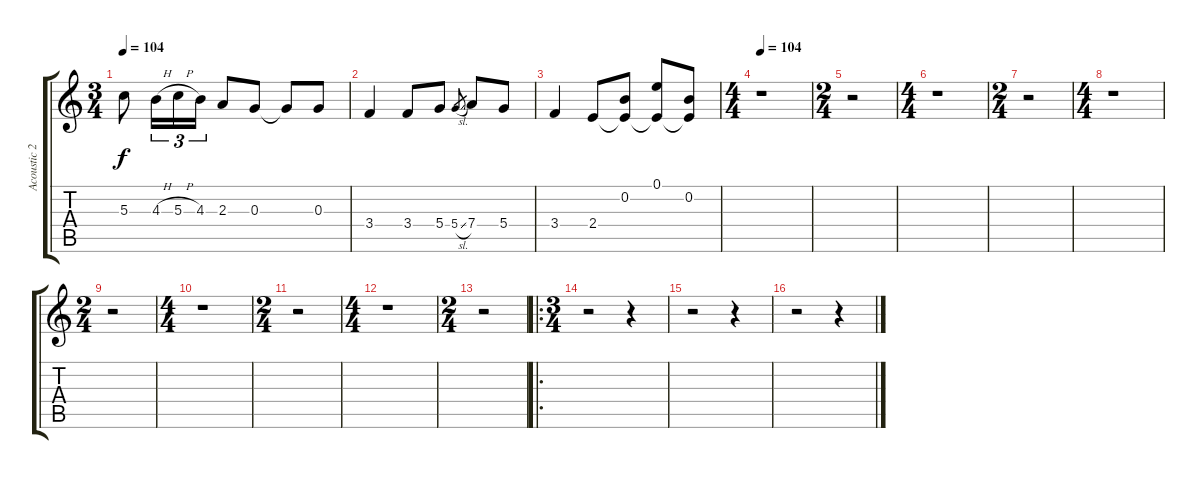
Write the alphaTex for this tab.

\track ("Acoustic 2" "Acoustic 2") {instrument acousticguitarsteel}
\staff {score tabs}
\tuning (E4 B3 G3 D3 A2 E2) {hide}
\ts (3 4)
\tempo 104
\clef g2
\ks c
5.3.8{dy f} 4.3{h}.16{tu (3 2)} 5.3{h}.16{tu (3 2)} 4.3.16{tu (3 2)} 2.3.8 0.3.8 0.3{t}.8 0.3.8 |
3.4.4 3.4.8 5.4.8 5.4{sl}.8{gr} 7.4.8 5.4.8 |
3.4.4 2.4.8 (0.2 2.4{t}).8 (0.1 2.4{t}).8 (0.2 2.4{t}).8 |
\ts (4 4)
\tempo 104
r.1 |
\ts (2 4)
r.2 |
\ts (4 4)
r.1 |
\ts (2 4)
r.2 |
\ts (4 4)
r.1 |
\ts (2 4)
r.2 |
\ts (4 4)
r.1 |
\ts (2 4)
r.2 |
\ts (4 4)
r.1 |
\ts (2 4)
r.2 |
\ro
\ts (3 4)
r.2 r.4 |
r.2 r.4 |
r.2 r.4
